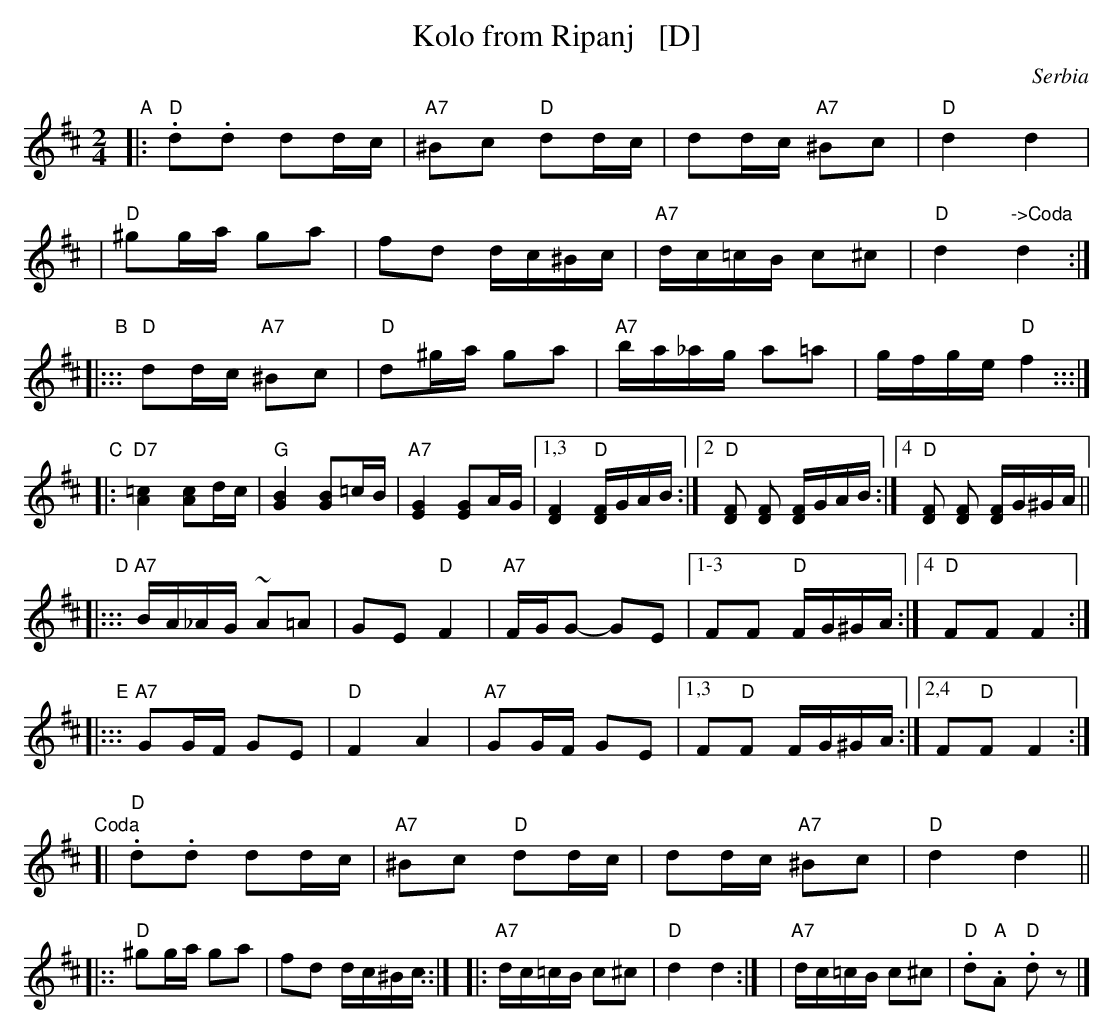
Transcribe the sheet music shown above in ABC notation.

X:1
T: Kolo from Ripanj   [D]
O: Serbia
M: 2/4
L: 1/16
K: D
"A"|: "D".d2.d2 d2dc | "A7"^B2c2 "D"d2dc | d2dc "A7"^B2c2 | "D"d4 d4 |
   | "D"^g2ga g2a2 | f2d2 dc^Bc | "A7"dc=cB c2^c2 | "D"d4 "->Coda"d4 :|
"B"|::: "D" d2dc "A7"^B2c2 | "D"d2^ga g2a2 | "A7"ba_ag a2=a2 | gfge "D"f4  :::|
"C"|: "D7"[=c4A4] [c2A4]dc | "G"[B4G4] [B2G4]=cB | "A7"[G4E4] [G2E4]AG \
   |1,3 [F4D4] "D"[FD4]GAB :|2 "D"k[F2D2] k[F2D2] [FD4]GAB :|4 "D"k[F2D2] k[F2D2] [FD4]G^GA ||
"D"|::: "A7"BA_AG ~A2=A2 | G2E2 "D"F4 | "A7"FGG2- G2E2 \
   |1-3 F2F2 "D"FG^GA :|4 "D"F2F2 F4  :|
"E"|::: "A7"G2GF G2E2 | "D"F4 A4 | "A7"G2GF G2E2 |1,3 F2"D"F2 FG^GA :|2,4 F2"D"F2 F4 :|
"Coda"[| "D".d2.d2 d2dc | "A7"^B2c2 "D"d2dc | d2dc "A7"^B2c2 | "D"d4 d4 ||
      |:: "D"^g2ga g2a2 | f2d2 dc^Bc ::| \
      |: "A7"dc=cB c2^c2 | "D"d4 d4 :| \
      | "A7"dc=cB c2^c2 | "D".d2"A".A2 "D".d2z2 |]
